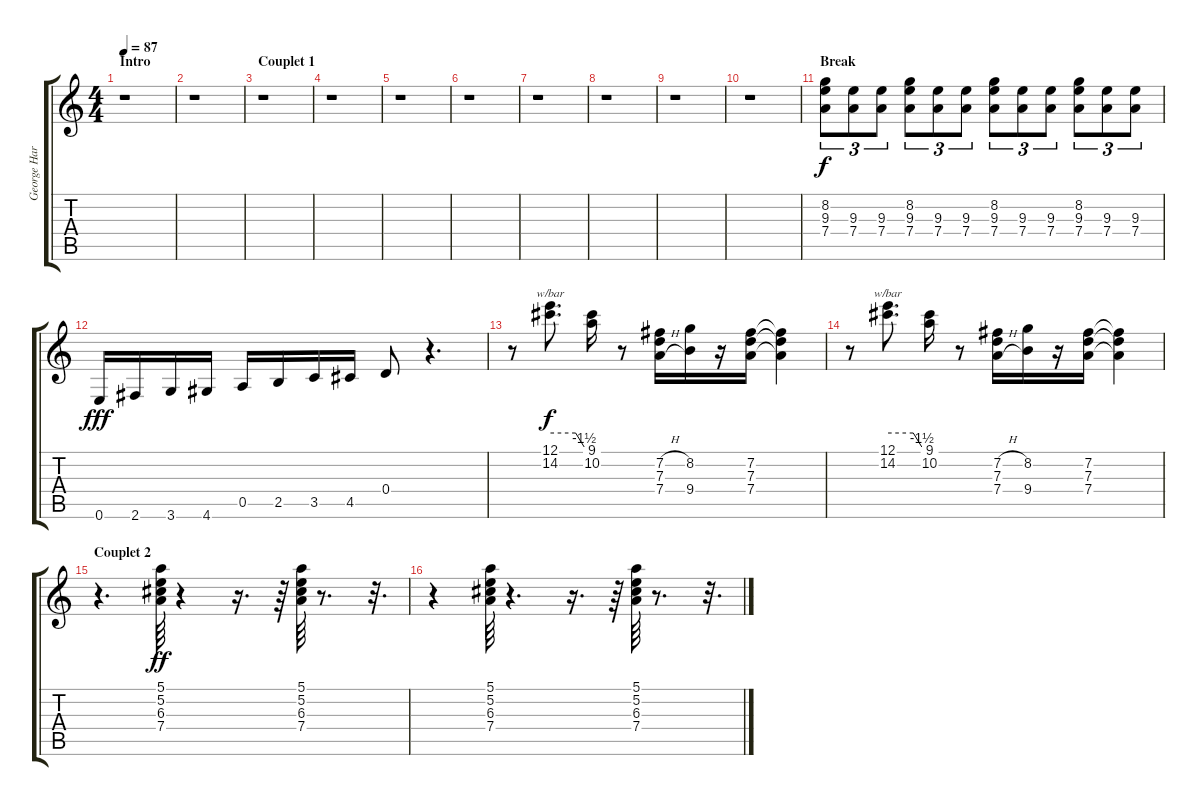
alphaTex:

\track ("George Harrison (Guitare 1)" "George Har") {instrument distortionguitar}
\staff {score tabs}
\tuning (E4 B3 G3 D3 A2 E2) {hide}
\ts (4 4)
\section ("" "Intro")
\tempo 87
\clef g2
\ks c
r.1{dy f instrument distortionguitar} |
r.1 |
\section ("" "Couplet 1")
r.1 |
r.1 |
r.1 |
r.1 |
r.1 |
r.1 |
r.1 |
r.1 |
\section ("" "Break")
(8.2 9.3 7.4).8{tu (3 2)} (9.3 7.4).8{tu (3 2)} (9.3 7.4).8{tu (3 2)} (8.2 9.3 7.4).8{tu (3 2)} (9.3 7.4).8{tu (3 2)} (9.3 7.4).8{tu (3 2)} (8.2 9.3 7.4).8{tu (3 2)} (9.3 7.4).8{tu (3 2)} (9.3 7.4).8{tu (3 2)} (8.2 9.3 7.4).8{tu (3 2)} (9.3 7.4).8{tu (3 2)} (9.3 7.4).8{tu (3 2)} |
0.6.16{dy fff} 2.6.16 3.6.16 4.6.16 0.5.16 2.5.16 3.5.16 4.5.16 0.4.8 r.4{d} |
r.8 (12.1 14.2).8{d tbe (custom default 0 0 45 0 60 -6) dy f} (9.1 10.2).16 r.8 (7.2{h} 7.3 7.4{h}).16 (8.2 9.4).16 r.16 (7.2 7.3 7.4).16 (7.2{t} 7.3{t} 7.4{t}).4 |
r.8 (12.1 14.2).8{d tbe (custom default 0 0 45 0 60 -6)} (9.1 10.2).16 r.8 (7.2{h} 7.3 7.4{h}).16 (8.2 9.4).16 r.16 (7.2 7.3 7.4).16 (7.2{t} 7.3{t} 7.4{t}).4 |
\section ("" "Couplet 2")
r.4{d volume 10} (5.1 5.2 6.3 7.4).64{dy ff} r.4 r.16{d} r.64 (5.1 5.2 6.3 7.4).64 r.8{d} r.32{d} |
r.4 (5.1 5.2 6.3 7.4).64 r.4{d} r.16{d} r.64 (5.1 5.2 6.3 7.4).64 r.8{d} r.32{d}
